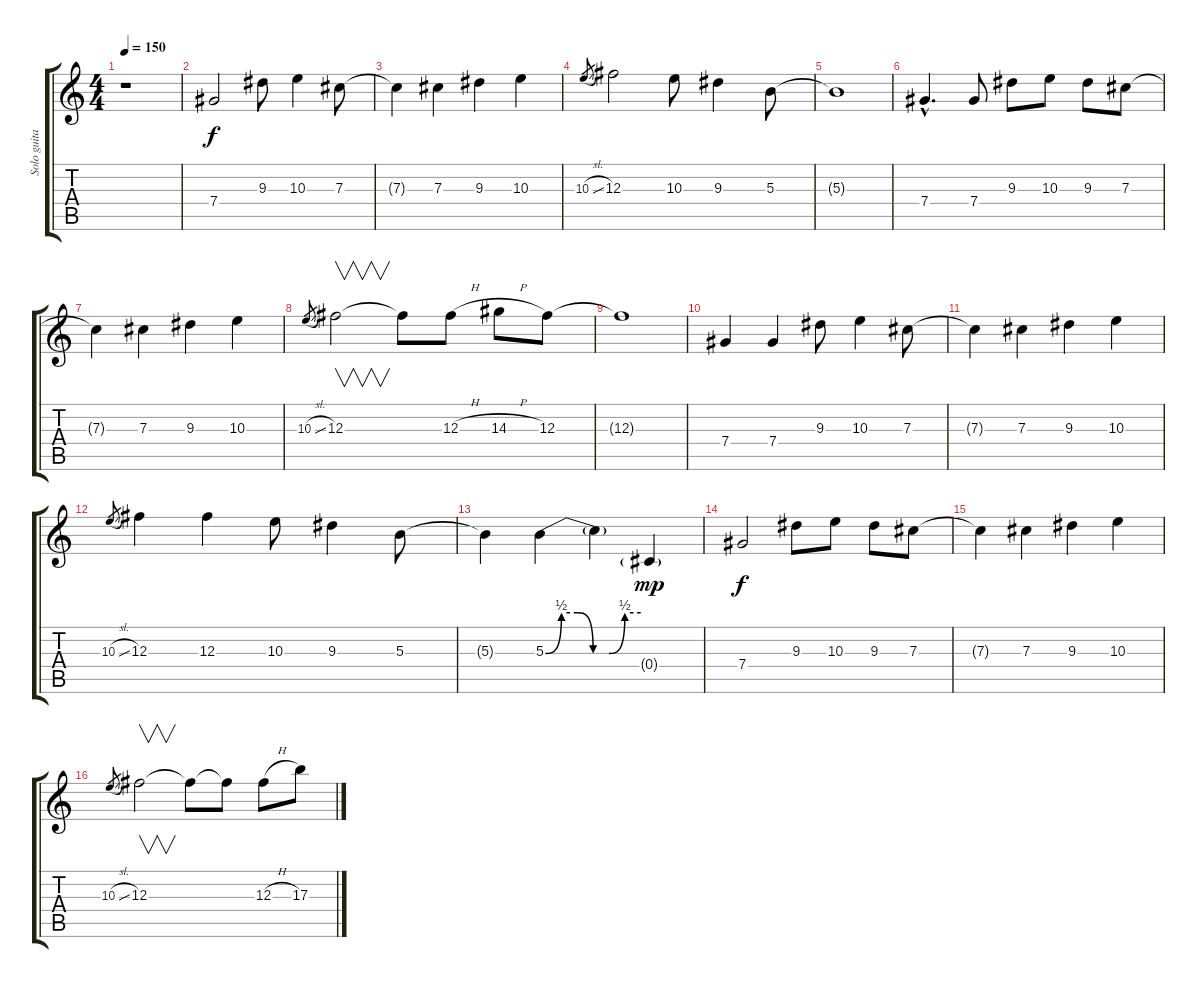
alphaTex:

\track ("Solo guitar " "Solo guita") {instrument overdrivenguitar}
\staff {score tabs}
\tuning (Eb4 Bb3 Gb3 Db3 Ab2 Eb2) {hide}
\ts (4 4)
\tempo 150
\clef g2
\ks c
r.1{dy f instrument overdrivenguitar} |
7.4.2{volume 16} 9.3.8 10.3.4 7.3.8 |
7.3{t}.4 7.3.4 9.3.4 10.3.4 |
10.3{sl}.8{gr} 12.3.2 10.3.8 9.3.4 5.3.8 |
5.3{t}.1 |
7.4{hac}.4{d volume 16} 7.4.8 9.3.8 10.3.8 9.3.8 7.3.8 |
7.3{t}.4 7.3.4 9.3.4 10.3.4 |
10.3{sl}.8{gr} 12.3.2{v} 12.3{t}.8 12.3{h}.8 14.3{h}.8 12.3.8 |
12.3{t}.1 |
7.4.4{volume 16} 7.4.4 9.3.8 10.3.4 7.3.8 |
7.3{t}.4 7.3.4 9.3.4 10.3.4 |
10.3{sl}.8{gr} 12.3.4 12.3.4 10.3.8 9.3.4 5.3.8 |
5.3{t}.4 5.3{be (custom 0 0 10 2 20 2 30 0 40 0 50 2 60 2)}.4 5.3{t}.4 0.4{g}.4{dy mp} |
7.4.2{dy f volume 16} 9.3.8 10.3.8 9.3.8 7.3.8 |
7.3{t}.4 7.3.4 9.3.4 10.3.4 |
10.3{sl}.8{gr} 12.3.2{v} 12.3{t}.8 12.3{t}.8 12.3{h}.8 17.3.8
